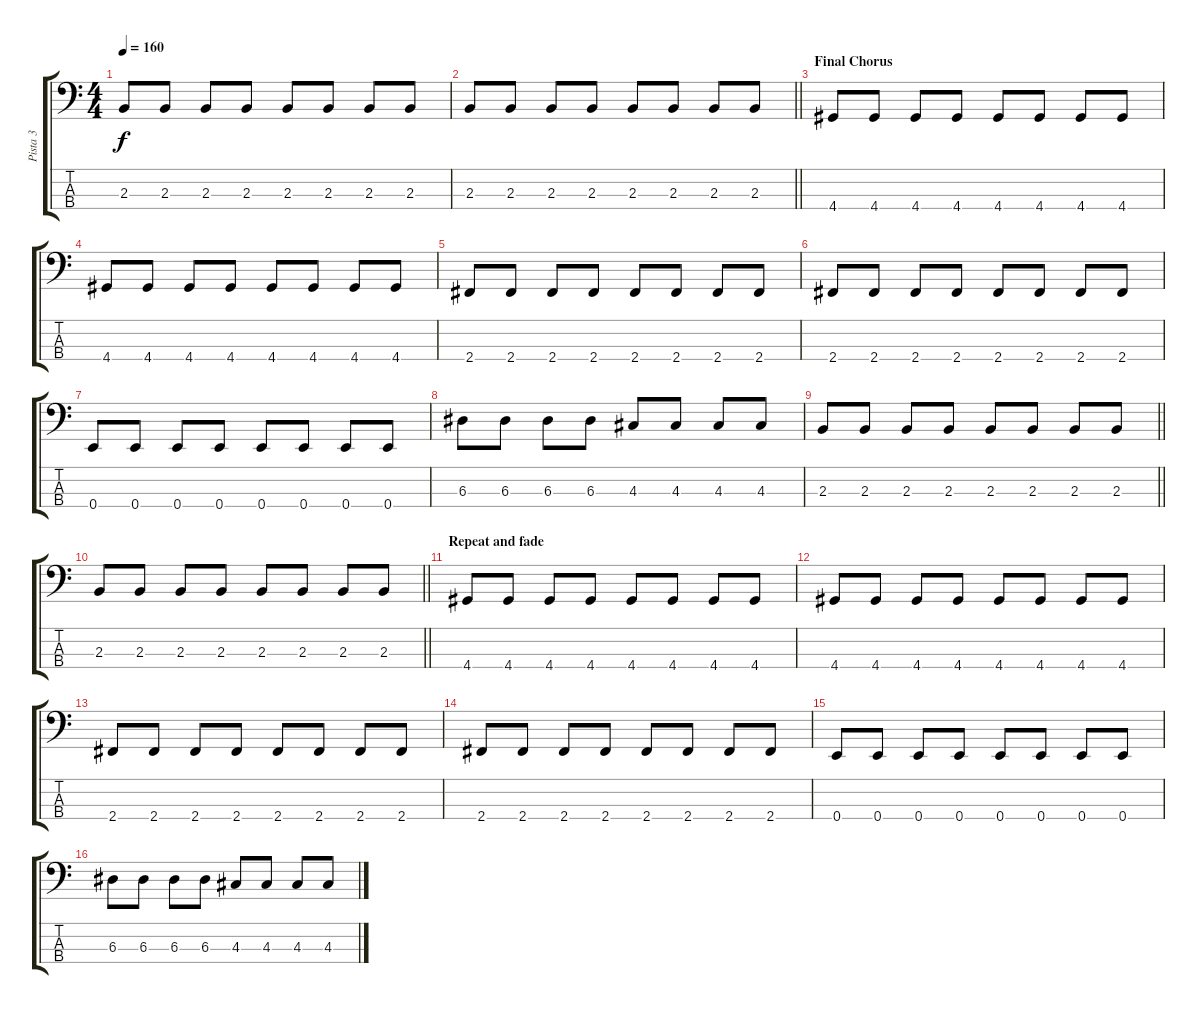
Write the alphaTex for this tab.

\track ("Pista 3" "Pista 3") {instrument electricbasspick}
\staff {score tabs}
\tuning (G2 D2 A1 E1) {hide}
\ts (4 4)
\tempo 160
\clef f4
\ks c
2.3.8{dy f} 2.3.8 2.3.8 2.3.8 2.3.8 2.3.8 2.3.8 2.3.8 |
\barLineRight lightlight
2.3.8 2.3.8 2.3.8 2.3.8 2.3.8 2.3.8 2.3.8 2.3.8 |
\section ("" "Final Chorus")
4.4.8 4.4.8 4.4.8 4.4.8 4.4.8 4.4.8 4.4.8 4.4.8 |
4.4.8 4.4.8 4.4.8 4.4.8 4.4.8 4.4.8 4.4.8 4.4.8 |
2.4.8 2.4.8 2.4.8 2.4.8 2.4.8 2.4.8 2.4.8 2.4.8 |
2.4.8 2.4.8 2.4.8 2.4.8 2.4.8 2.4.8 2.4.8 2.4.8 |
0.4.8 0.4.8 0.4.8 0.4.8 0.4.8 0.4.8 0.4.8 0.4.8 |
6.3.8 6.3.8 6.3.8 6.3.8 4.3.8 4.3.8 4.3.8 4.3.8 |
\barLineRight lightlight
2.3.8 2.3.8 2.3.8 2.3.8 2.3.8 2.3.8 2.3.8 2.3.8 |
\barLineRight lightlight
2.3.8 2.3.8 2.3.8 2.3.8 2.3.8 2.3.8 2.3.8 2.3.8 |
\section ("" "Repeat and fade")
4.4.8 4.4.8 4.4.8 4.4.8 4.4.8 4.4.8 4.4.8 4.4.8 |
4.4.8 4.4.8 4.4.8 4.4.8 4.4.8 4.4.8 4.4.8 4.4.8 |
2.4.8 2.4.8 2.4.8 2.4.8 2.4.8 2.4.8 2.4.8 2.4.8 |
2.4.8 2.4.8 2.4.8 2.4.8 2.4.8 2.4.8 2.4.8 2.4.8 |
0.4.8 0.4.8 0.4.8 0.4.8 0.4.8 0.4.8 0.4.8 0.4.8 |
6.3.8 6.3.8 6.3.8 6.3.8 4.3.8 4.3.8 4.3.8 4.3.8
